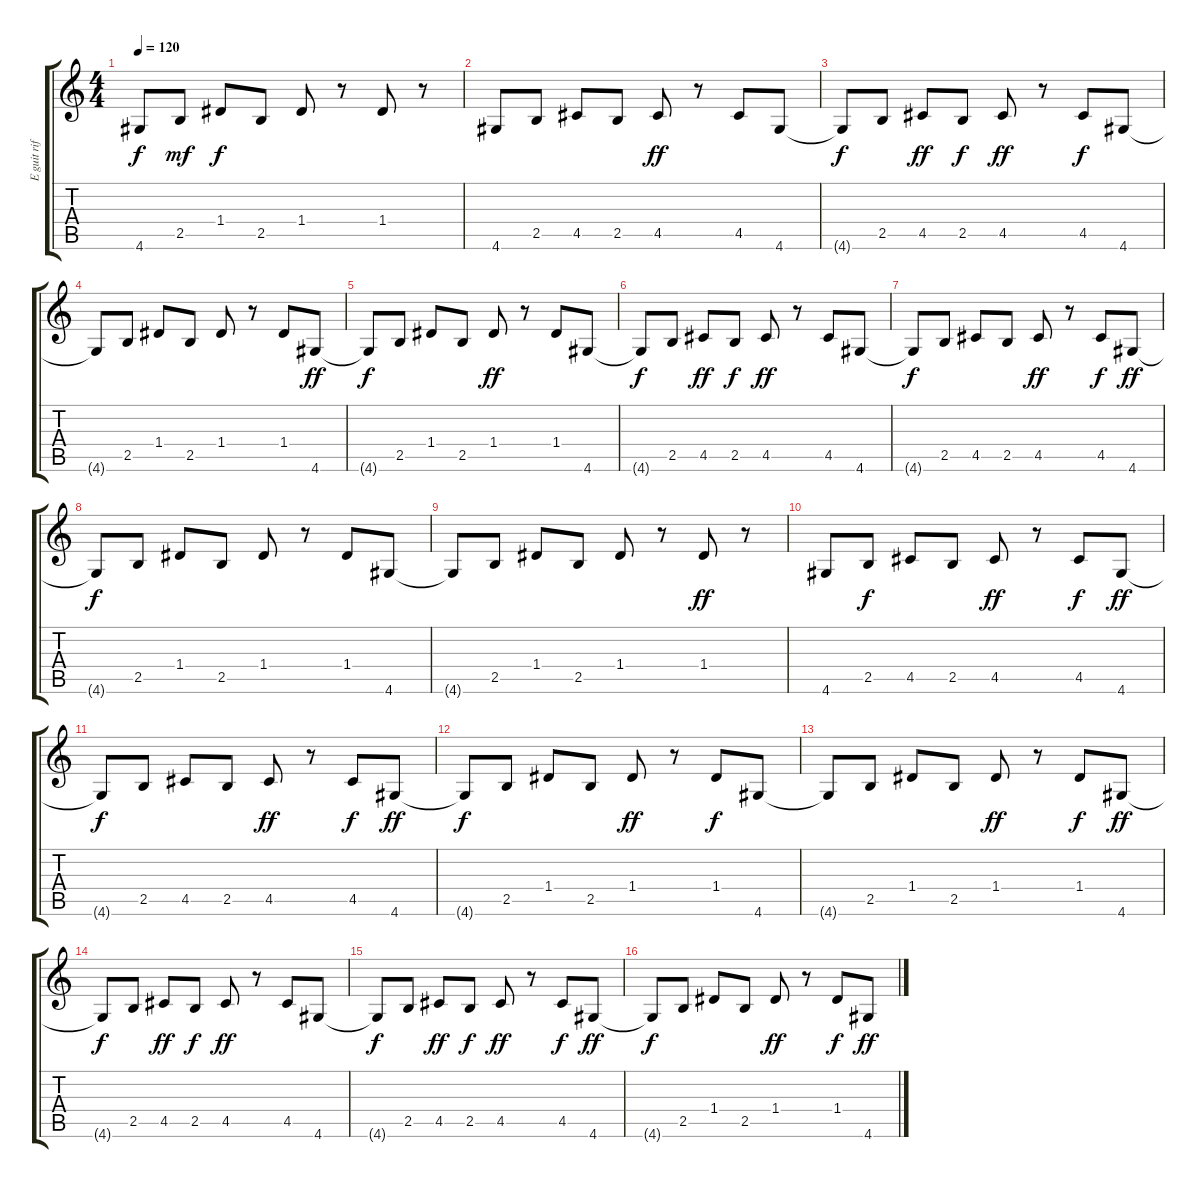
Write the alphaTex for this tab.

\track ("E guit riff" "E guit rif") {instrument electricguitarclean}
\staff {score tabs}
\tuning (E4 B3 G3 D3 A2 E2) {hide}
\ts (4 4)
\tempo 120
\clef g2
\ks c
4.6{t}.8{dy f} 2.5.8{dy mf} 1.4.8{dy f} 2.5.8 1.4.8 r.8 1.4.8 r.8 |
4.6.8 2.5.8 4.5.8 2.5.8 4.5.8{dy ff} r.8 4.5.8 4.6.8 |
4.6{t}.8{dy f} 2.5.8 4.5.8{dy ff} 2.5.8{dy f} 4.5.8{dy ff} r.8 4.5.8{dy f} 4.6.8 |
4.6{t}.8 2.5.8 1.4.8 2.5.8 1.4.8 r.8 1.4.8 4.6.8{dy ff} |
4.6{t}.8{dy f} 2.5.8 1.4.8 2.5.8 1.4.8{dy ff} r.8 1.4.8 4.6.8 |
4.6{t}.8{dy f} 2.5.8 4.5.8{dy ff} 2.5.8{dy f} 4.5.8{dy ff} r.8 4.5.8 4.6.8 |
4.6{t}.8{dy f} 2.5.8 4.5.8 2.5.8 4.5.8{dy ff} r.8 4.5.8{dy f} 4.6.8{dy ff} |
4.6{t}.8{dy f} 2.5.8 1.4.8 2.5.8 1.4.8 r.8 1.4.8 4.6.8 |
4.6{t}.8 2.5.8 1.4.8 2.5.8 1.4.8 r.8 1.4.8{dy ff} r.8 |
4.6.8 2.5.8{dy f} 4.5.8 2.5.8 4.5.8{dy ff} r.8 4.5.8{dy f} 4.6.8{dy ff} |
4.6{t}.8{dy f} 2.5.8 4.5.8 2.5.8 4.5.8{dy ff} r.8 4.5.8{dy f} 4.6.8{dy ff} |
4.6{t}.8{dy f} 2.5.8 1.4.8 2.5.8 1.4.8{dy ff} r.8 1.4.8{dy f} 4.6.8 |
4.6{t}.8 2.5.8 1.4.8 2.5.8 1.4.8{dy ff} r.8 1.4.8{dy f} 4.6.8{dy ff} |
4.6{t}.8{dy f} 2.5.8 4.5.8{dy ff} 2.5.8{dy f} 4.5.8{dy ff} r.8 4.5.8 4.6.8 |
4.6{t}.8{dy f} 2.5.8 4.5.8{dy ff} 2.5.8{dy f} 4.5.8{dy ff} r.8 4.5.8{dy f} 4.6.8{dy ff} |
4.6{t}.8{dy f} 2.5.8 1.4.8 2.5.8 1.4.8{dy ff} r.8 1.4.8{dy f} 4.6.8{dy ff}
